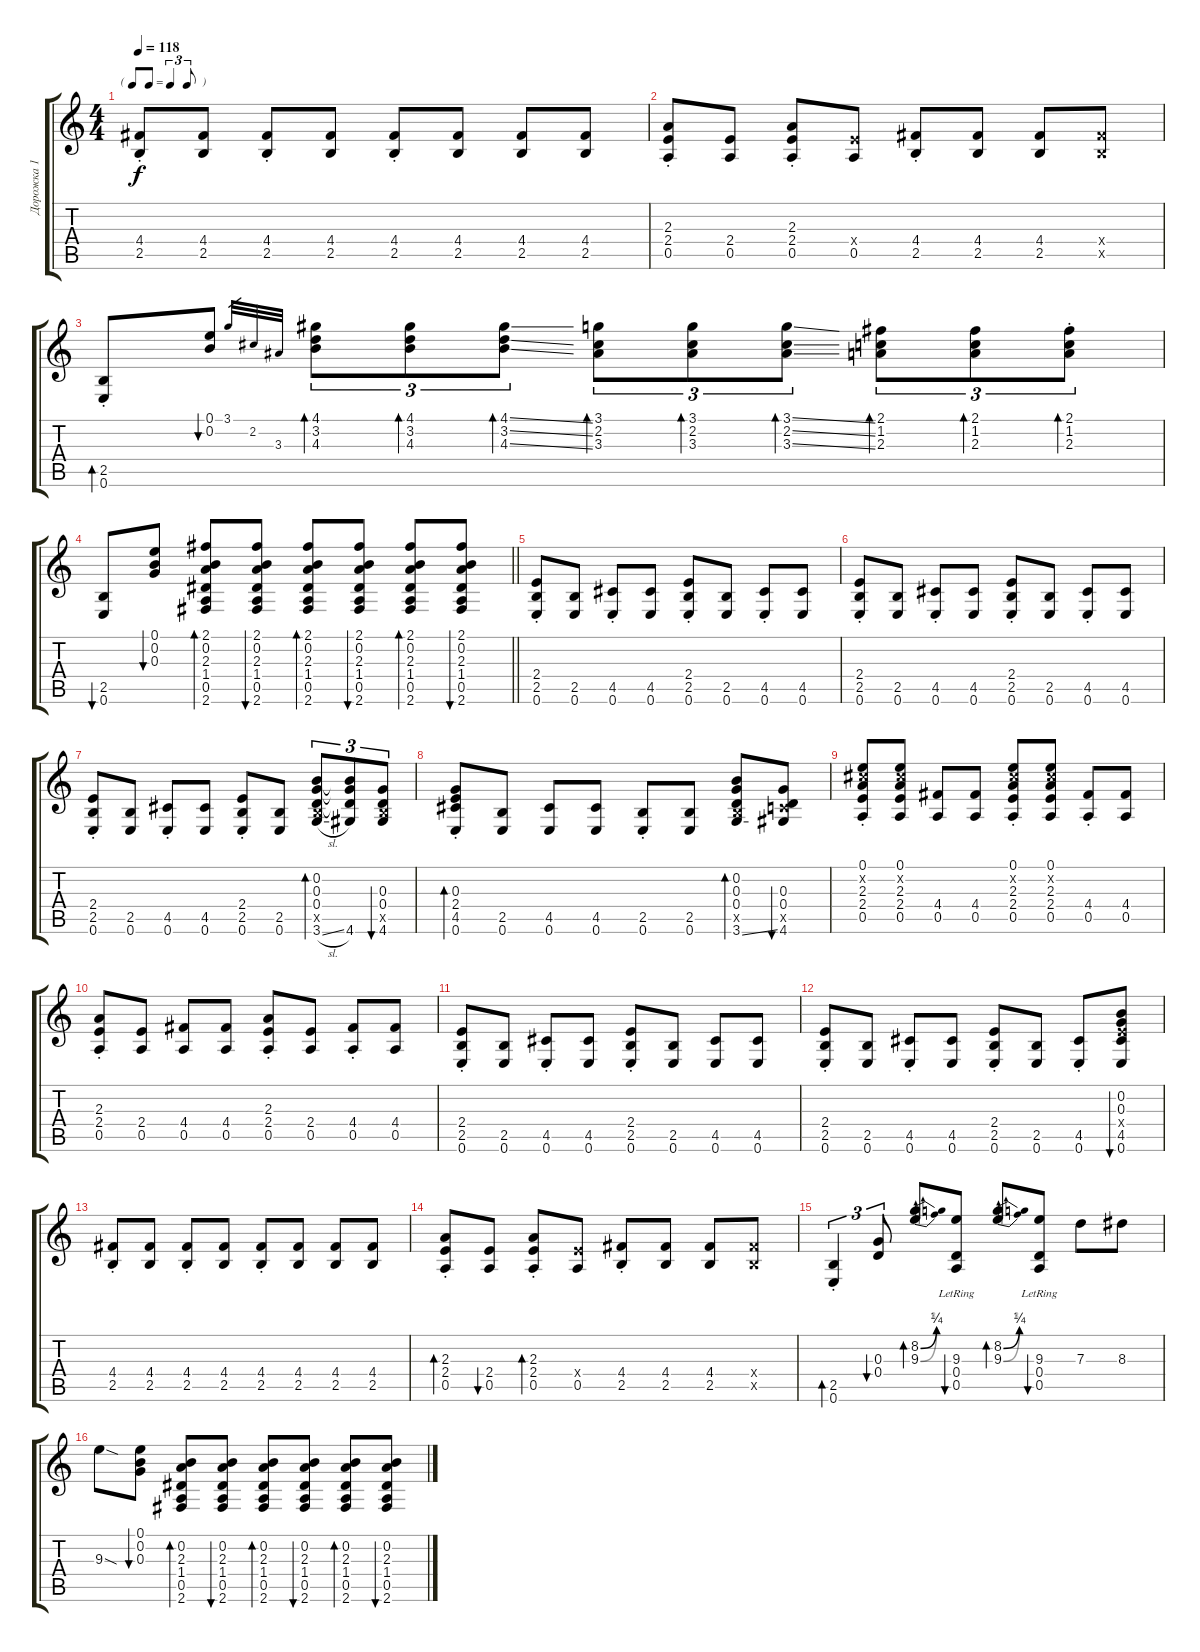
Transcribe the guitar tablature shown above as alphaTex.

\track ("Дорожка 1" "Дорожка 1") {instrument acousticguitarsteel}
\staff {score tabs}
\tuning (E4 B3 G3 D3 A2 E2) {hide}
\ts (4 4)
\tf triplet8th
\tempo 118
\clef g2
\ks c
(4.4{st} 2.5{st}).8{dy f} (4.4 2.5).8 (4.4{st} 2.5{st}).8 (4.4 2.5).8 (4.4{st} 2.5{st}).8 (4.4 2.5).8 (4.4 2.5).8 (4.4 2.5).8 |
(2.3{st} 2.4{st} 0.5{st}).8 (2.4 0.5).8 (2.3{st} 2.4{st} 0.5{st}).8 (2.4{x} 0.5).8 (4.4{st} 2.5{st}).8 (4.4 2.5).8 (4.4 2.5).8 (4.4{x} 2.5{x}).8 |
(2.5{st} 0.6{st}).8{bd 30} (0.1 0.2).8{bu 120} 3.1.32{gr} 2.2.32{gr} 3.3.32{gr} (4.1 3.2 4.3).8{tu (3 2) bd 60} (4.1 3.2 4.3).8{tu (3 2) bd 60} (4.1{ss} 3.2{ss} 4.3{ss}).8{tu (3 2) bd 60} (3.1 2.2 3.3).8{tu (3 2) bd 60} (3.1 2.2 3.3).8{tu (3 2) bd 60} (3.1{ss} 2.2{ss} 3.3{ss}).8{tu (3 2) bd 60} (2.1 1.2 2.3).8{tu (3 2) bd 60} (2.1 1.2 2.3).8{tu (3 2) bd 60} (2.1 1.2{st} 2.3{st}).8{tu (3 2) bd 60} |
\barLineRight lightlight
(2.5 0.6).8{bu 60} (0.1 0.2 0.3).8{bu 120} (2.1 0.2 2.3 1.4 0.5 2.6).8{bd 60} (2.1 0.2 2.3 1.4 0.5 2.6).8{bu 60} (2.1 0.2 2.3 1.4 0.5 2.6).8{bd 60} (2.1 0.2 2.3 1.4 0.5 2.6).8{bu 60} (2.1 0.2 2.3 1.4 0.5 2.6).8{bd 60} (2.1 0.2 2.3 1.4 0.5 2.6).8{bu 60} |
\section ("" "")
(2.4{st} 2.5{st} 0.6{st}).8 (2.5 0.6).8 (4.5{st} 0.6{st}).8 (4.5 0.6).8 (2.4{st} 2.5{st} 0.6{st}).8 (2.5 0.6).8 (4.5{st} 0.6{st}).8 (4.5 0.6).8 |
(2.4{st} 2.5{st} 0.6{st}).8 (2.5 0.6).8 (4.5{st} 0.6{st}).8 (4.5 0.6).8 (2.4{st} 2.5{st} 0.6{st}).8 (2.5 0.6).8 (4.5{st} 0.6{st}).8 (4.5 0.6).8 |
(2.4{st} 2.5{st} 0.6{st}).8 (2.5 0.6).8 (4.5{st} 0.6{st}).8 (4.5 0.6).8 (2.4{st} 2.5{st} 0.6{st}).8 (2.5 0.6).8 (0.2 0.3 0.4 2.5{x} 3.6{sl}).8{tu (3 2) bd 120} (0.2{t} 0.3{t} 0.4{t} 4.6).8{tu (3 2)} (0.3 0.4 2.5{x} 4.6).8{tu (3 2) bu 60} |
(0.3{st} 2.4{st} 4.5{st} 0.6{st}).8{bd 60} (2.5 0.6).8 (4.5 0.6).8 (4.5 0.6).8 (2.5{st} 0.6{st}).8 (2.5 0.6).8 (0.2 0.3 0.4 2.5{x} 3.6{ss}).8{bd 120} (0.3 0.4 3.5{x} 4.6).8{bu 120} |
(0.1{st} 2.2{x} 2.3{st} 2.4{st} 0.5{st}).8 (0.1 2.2{x} 2.3 2.4 0.5).8 (4.4 0.5).8 (4.4 0.5).8 (0.1{st} 2.2{x} 2.3{st} 2.4{st} 0.5{st}).8 (0.1 2.2{x} 2.3 2.4 0.5).8 (4.4{st} 0.5{st}).8 (4.4 0.5).8 |
(2.3{st} 2.4{st} 0.5{st}).8 (2.4 0.5).8 (4.4 0.5).8 (4.4 0.5).8 (2.3{st} 2.4{st} 0.5{st}).8 (2.4 0.5).8 (4.4{st} 0.5{st}).8 (4.4 0.5).8 |
(2.4{st} 2.5{st} 0.6{st}).8 (2.5 0.6).8 (4.5{st} 0.6{st}).8 (4.5 0.6).8 (2.4{st} 2.5{st} 0.6{st}).8 (2.5 0.6).8 (4.5 0.6).8 (4.5 0.6).8 |
(2.4{st} 2.5{st} 0.6{st}).8 (2.5 0.6).8 (4.5{st} 0.6{st}).8 (4.5 0.6).8 (2.4{st} 2.5{st} 0.6{st}).8 (2.5 0.6).8 (4.5{st} 0.6{st}).8 (0.2 0.3 2.4{x} 4.5 0.6).8{bu 120} |
(4.4{st} 2.5{st}).8 (4.4 2.5).8 (4.4{st} 2.5{st}).8 (4.4 2.5).8 (4.4{st} 2.5{st}).8 (4.4 2.5).8 (4.4 2.5).8 (4.4 2.5).8 |
(2.3{st} 2.4{st} 0.5{st}).8{bd 30} (2.4 0.5).8{bu 30} (2.3{st} 2.4{st} 0.5{st}).8{bd 60} (2.4{x} 0.5).8 (4.4{st} 2.5{st}).8 (4.4 2.5).8 (4.4 2.5).8 (4.4{x} 2.5{x}).8 |
(2.5{st} 0.6{st}).4{tu (3 2) bd 30} (0.3 0.4).8{tu (3 2) bu 60} (8.2{be (bend 0 0 60 1)} 9.3{be (bend 0 0 60 3)}).8{bd 120} (9.3 0.4{lr} 0.5{lr}).8{bu 60} (8.2{be (bend 0 0 60 1)} 9.3{be (bend 0 0 60 3)}).8{bd 120} (9.3 0.4{lr} 0.5{lr}).8{bu 60} 7.3.8 8.3.8 |
9.3{sod}.8 (0.1 0.2 0.3).8{bu 120} (0.2 2.3 1.4 0.5 2.6).8{bd 60} (0.2 2.3 1.4 0.5 2.6).8{bu 60} (0.2 2.3 1.4 0.5 2.6).8{bd 60} (0.2 2.3 1.4 0.5 2.6).8{bu 60} (0.2 2.3 1.4 0.5 2.6).8{bd 60} (0.2 2.3 1.4 0.5 2.6).8{bu 60}
